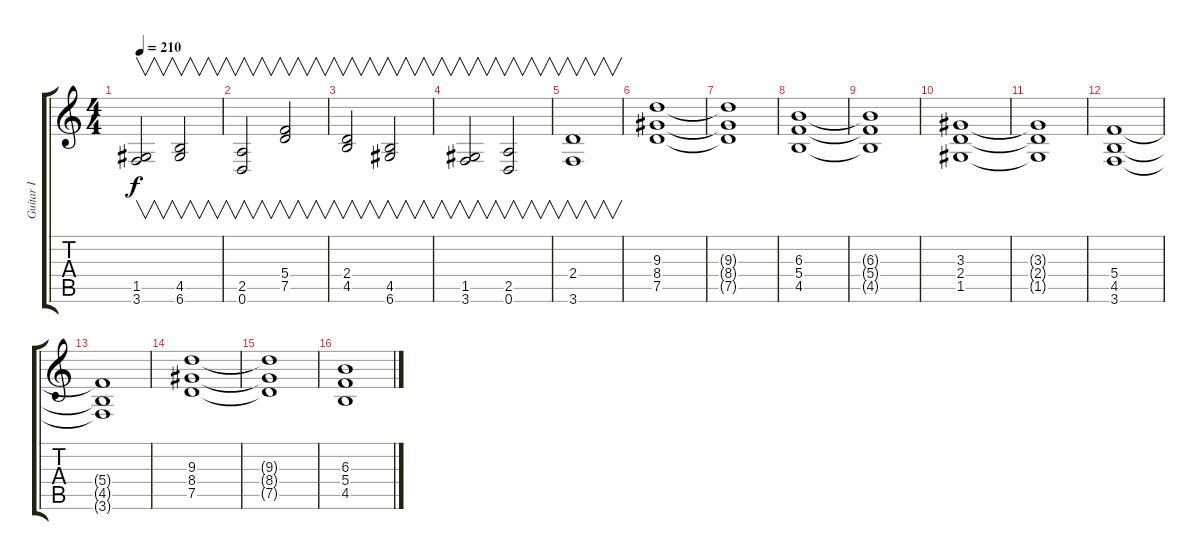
\track ("Guitar I" "Guitar I") {instrument distortionguitar}
\staff {score tabs}
\tuning (D4 A3 F3 C3 G2 D2) {hide}
\ts (4 4)
\tempo 210
\clef g2
\ks c
(1.5 3.6).2{v dy f} (4.5 6.6).2{v} |
(2.5 0.6).2{v} (5.4 7.5).2{v} |
(2.4 4.5).2{v} (4.5 6.6).2{v} |
(1.5 3.6).2{v} (2.5 0.6).2{v} |
(2.4 3.6).1{v} |
(9.3 8.4 7.5).1 |
(9.3{t} 8.4{t} 7.5{t}).1 |
(6.3 5.4 4.5).1 |
(6.3{t} 5.4{t} 4.5{t}).1 |
(3.3 2.4 1.5).1 |
(3.3{t} 2.4{t} 1.5{t}).1 |
(5.4 4.5 3.6).1 |
(5.4{t} 4.5{t} 3.6{t}).1 |
(9.3 8.4 7.5).1 |
(9.3{t} 8.4{t} 7.5{t}).1 |
(6.3 5.4 4.5).1
